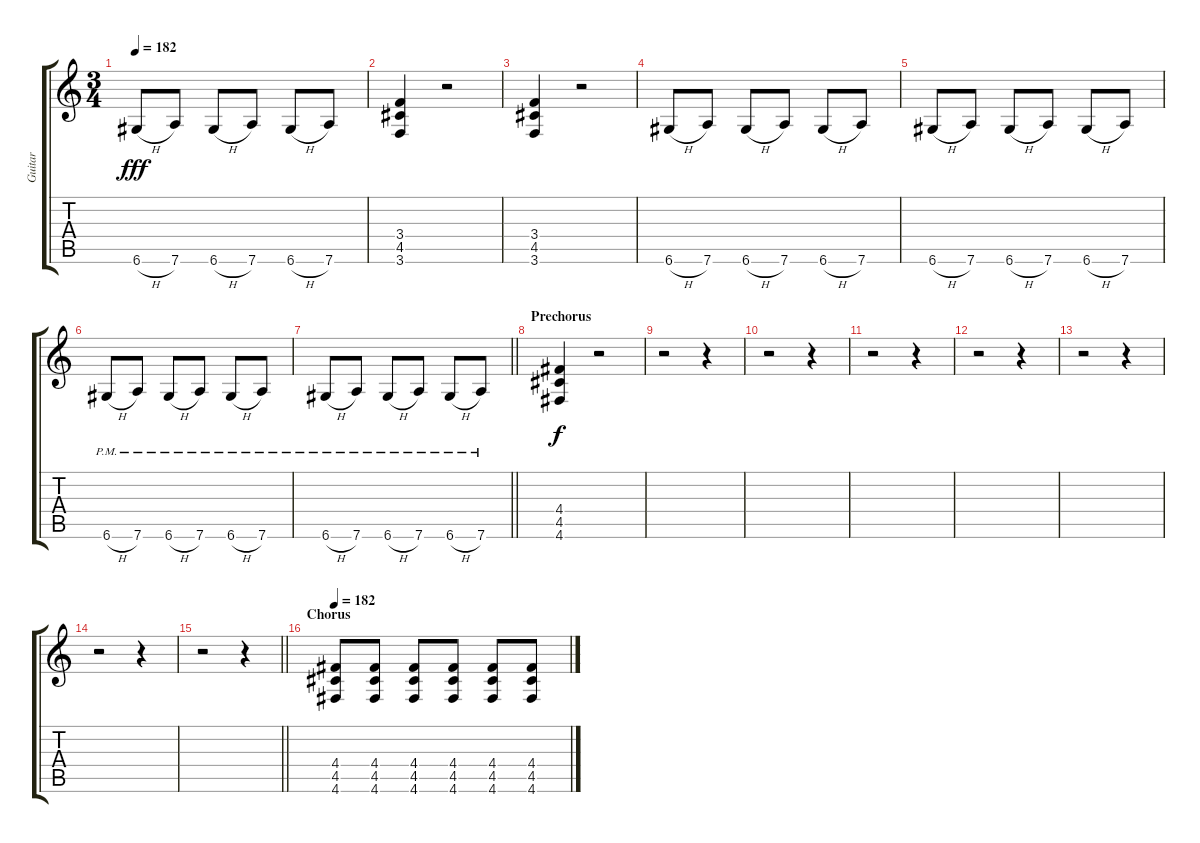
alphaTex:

\track ("Guitar" "Guitar") {instrument distortionguitar}
\staff {score tabs}
\tuning (E4 B3 G3 D3 A2 D2) {hide}
\ts (3 4)
\tempo 182
\clef g2
\ks c
6.6{h}.8{dy fff} 7.6.8 6.6{h}.8 7.6.8 6.6{h}.8 7.6.8 |
(3.4 4.5 3.6).4 r.2 |
(3.4 4.5 3.6).4 r.2 |
6.6{h}.8 7.6.8 6.6{h}.8 7.6.8 6.6{h}.8 7.6.8 |
6.6{h}.8 7.6.8 6.6{h}.8 7.6.8 6.6{h}.8 7.6.8 |
6.6{h pm}.8 7.6{pm}.8 6.6{h pm}.8 7.6{pm}.8 6.6{h pm}.8 7.6{pm}.8 |
\barLineRight lightlight
6.6{h pm}.8 7.6{pm}.8 6.6{h pm}.8 7.6{pm}.8 6.6{h pm}.8 7.6{pm}.8 |
\section ("" "Prechorus")
(4.4 4.5 4.6).4{dy f} r.2 |
r.2 r.4 |
r.2 r.4 |
r.2 r.4 |
r.2 r.4 |
r.2 r.4 |
r.2 r.4 |
\barLineRight lightlight
r.2 r.4 |
\section ("" "Chorus")
\tempo 182
(4.4 4.5 4.6).8 (4.4 4.5 4.6).8 (4.4 4.5 4.6).8 (4.4 4.5 4.6).8 (4.4 4.5 4.6).8 (4.4 4.5 4.6).8
